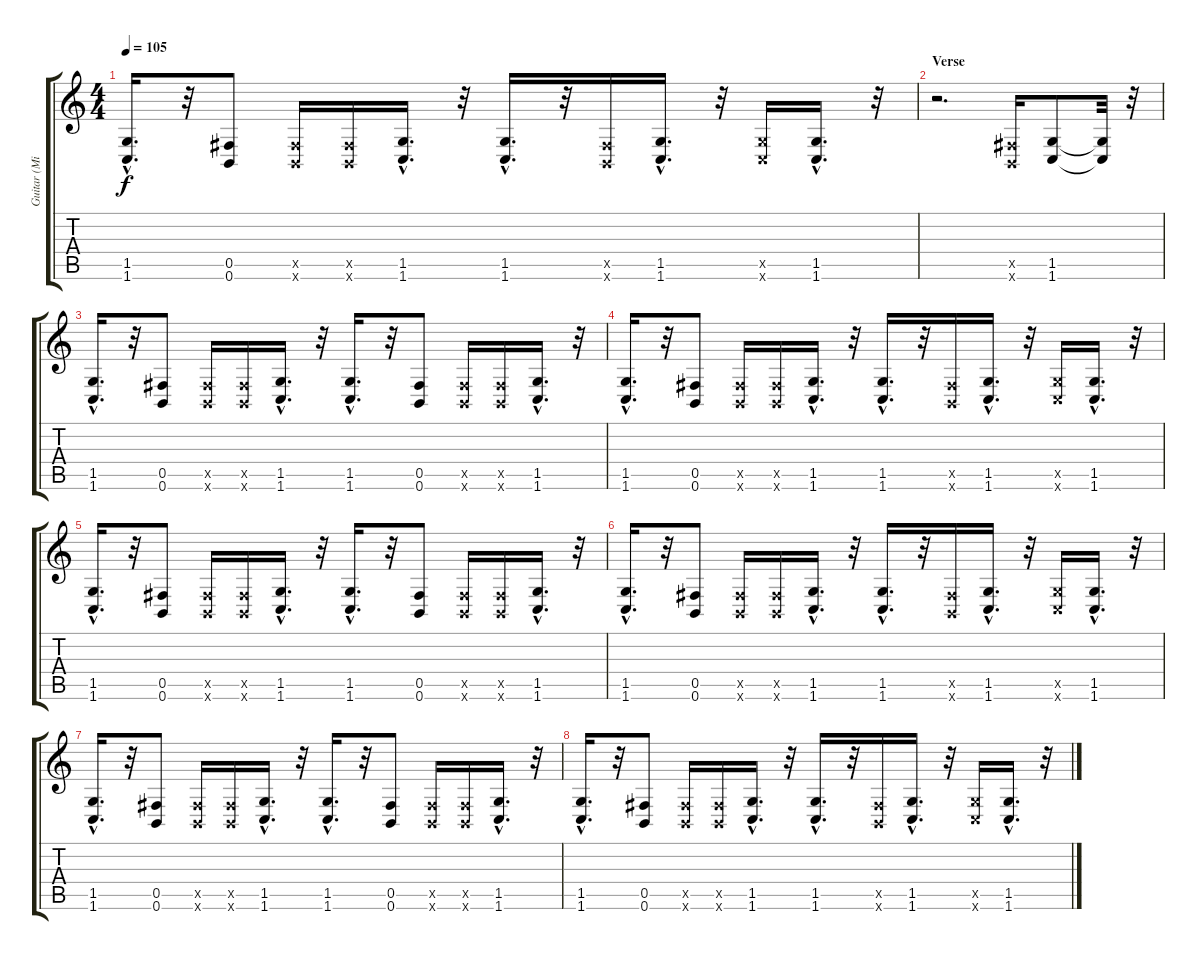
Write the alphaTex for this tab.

\track ("Guitar (Mike Smith)" "Guitar (Mi") {instrument distortionguitar}
\staff {score tabs}
\tuning (Db4 Ab3 E3 B2 Gb2 B1) {hide}
\ts (4 4)
\tempo 105
\clef g2
\ks c
(1.5{hac} 1.6{hac}).16{d dy f} r.32 (0.5 0.6).8 (0.5{x} 0.6{x}).16 (0.5{x} 0.6{x}).16 (1.5{hac} 1.6{hac}).16{d} r.32 (1.5{hac} 1.6{hac}).16{d} r.32 (0.5{x} 0.6{x}).16 (1.5{hac} 1.6{hac}).16{d} r.32 (1.5{x} 1.6{x}).16 (1.5{hac} 1.6{hac}).16{d} r.32 |
\section ("" "Verse")
r.2{d} (0.5{x} 0.6{x}).16 (1.5 1.6).8 (1.5{t} 1.6{t}).32 r.32 |
(1.5{hac} 1.6{hac}).16{d} r.32 (0.5 0.6).8 (0.5{x} 0.6{x}).16 (0.5{x} 0.6{x}).16 (1.5{hac} 1.6{hac}).16{d} r.32 (1.5{hac} 1.6{hac}).16{d} r.32 (0.5 0.6).8 (0.5{x} 0.6{x}).16 (0.5{x} 0.6{x}).16 (1.5{hac} 1.6{hac}).16{d} r.32 |
(1.5{hac} 1.6{hac}).16{d} r.32 (0.5 0.6).8 (0.5{x} 0.6{x}).16 (0.5{x} 0.6{x}).16 (1.5{hac} 1.6{hac}).16{d} r.32 (1.5{hac} 1.6{hac}).16{d} r.32 (0.5{x} 0.6{x}).16 (1.5{hac} 1.6{hac}).16{d} r.32 (1.5{x} 1.6{x}).16 (1.5{hac} 1.6{hac}).16{d} r.32 |
(1.5{hac} 1.6{hac}).16{d} r.32 (0.5 0.6).8 (0.5{x} 0.6{x}).16 (0.5{x} 0.6{x}).16 (1.5{hac} 1.6{hac}).16{d} r.32 (1.5{hac} 1.6{hac}).16{d} r.32 (0.5 0.6).8 (0.5{x} 0.6{x}).16 (0.5{x} 0.6{x}).16 (1.5{hac} 1.6{hac}).16{d} r.32 |
(1.5{hac} 1.6{hac}).16{d} r.32 (0.5 0.6).8 (0.5{x} 0.6{x}).16 (0.5{x} 0.6{x}).16 (1.5{hac} 1.6{hac}).16{d} r.32 (1.5{hac} 1.6{hac}).16{d} r.32 (0.5{x} 0.6{x}).16 (1.5{hac} 1.6{hac}).16{d} r.32 (1.5{x} 1.6{x}).16 (1.5{hac} 1.6{hac}).16{d} r.32 |
(1.5{hac} 1.6{hac}).16{d} r.32 (0.5 0.6).8 (0.5{x} 0.6{x}).16 (0.5{x} 0.6{x}).16 (1.5{hac} 1.6{hac}).16{d} r.32 (1.5{hac} 1.6{hac}).16{d} r.32 (0.5 0.6).8 (0.5{x} 0.6{x}).16 (0.5{x} 0.6{x}).16 (1.5{hac} 1.6{hac}).16{d} r.32 |
(1.5{hac} 1.6{hac}).16{d} r.32 (0.5 0.6).8 (0.5{x} 0.6{x}).16 (0.5{x} 0.6{x}).16 (1.5{hac} 1.6{hac}).16{d} r.32 (1.5{hac} 1.6{hac}).16{d} r.32 (0.5{x} 0.6{x}).16 (1.5{hac} 1.6{hac}).16{d} r.32 (1.5{x} 1.6{x}).16 (1.5{hac} 1.6{hac}).16{d} r.32
